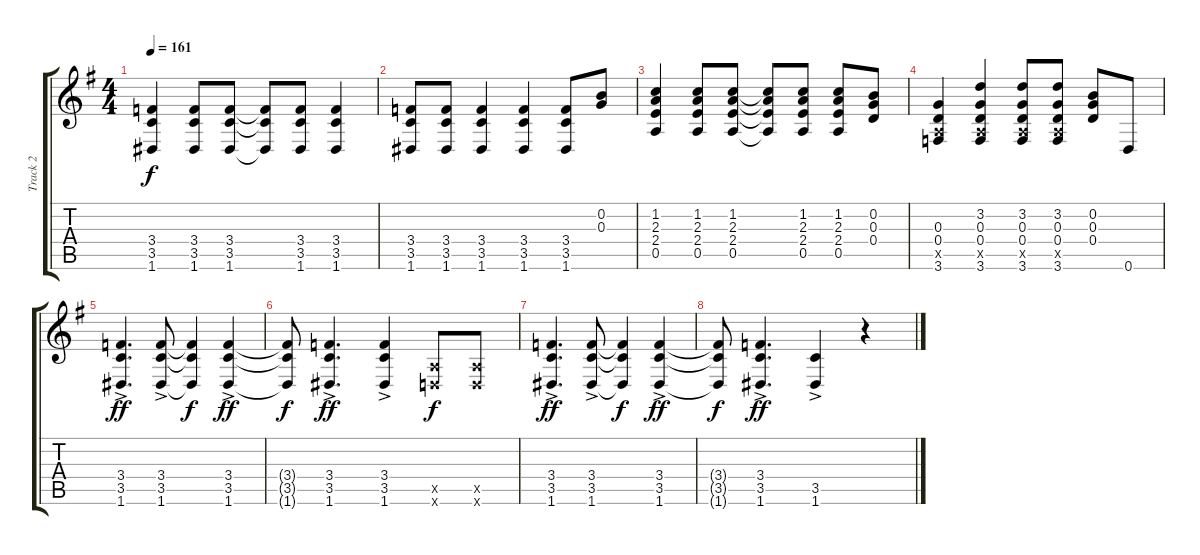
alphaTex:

\track ("Track 2" "Track 2") {instrument distortionguitar}
\staff {score tabs}
\tuning (E4 B3 G3 D3 A2 D2) {hide}
\ts (4 4)
\tempo 161
\clef g2
\ks g
(3.4 3.5 1.6).4{dy f} (3.4 3.5 1.6).8 (3.4 3.5 1.6).8 (3.4{t} 3.5{t} 1.6{t}).8 (3.4 3.5 1.6).8 (3.4 3.5 1.6).4 |
(3.4 3.5 1.6).8 (3.4 3.5 1.6).8 (3.4 3.5 1.6).4 (3.4 3.5 1.6).4 (3.4 3.5 1.6).8 (0.2 0.3).8 |
(1.2 2.3 2.4 0.5).4 (1.2 2.3 2.4 0.5).8 (1.2 2.3 2.4 0.5).8 (1.2{t} 2.3{t} 2.4{t} 0.5{t}).8 (1.2 2.3 2.4 0.5).8 (1.2 2.3 2.4 0.5).8 (0.2 0.3 0.4).8 |
(0.3 0.4 0.5{x} 3.6).4 (3.2 0.3 0.4 0.5{x} 3.6).4 (3.2 0.3 0.4 0.5{x} 3.6).8 (3.2 0.3 0.4 0.5{x} 3.6).8 (0.2 0.3 0.4).8 0.6.8 |
(3.4{ac} 3.5{ac} 1.6{ac}).4{d dy ff} (3.4{ac} 3.5{ac} 1.6{ac}).8 (3.4{t} 3.5{t} 1.6{t}).4{dy f} (3.4{ac} 3.5{ac} 1.6{ac}).4{dy ff} |
(3.4{t} 3.5{t} 1.6{t}).8{dy f} (3.4{ac} 3.5{ac} 1.6{ac}).4{d dy ff} (3.4{ac} 3.5{ac} 1.6{ac}).4 (0.5{x} 0.6{x}).8{dy f} (0.5{x} 0.6{x}).8 |
(3.4{ac} 3.5{ac} 1.6{ac}).4{d dy ff} (3.4{ac} 3.5{ac} 1.6{ac}).8 (3.4{t} 3.5{t} 1.6{t}).4{dy f} (3.4{ac} 3.5{ac} 1.6{ac}).4{dy ff} |
(3.4{t} 3.5{t} 1.6{t}).8{dy f} (3.4{ac} 3.5{ac} 1.6{ac}).4{d dy ff} (3.5{ac} 1.6{ac}).4 r.4
